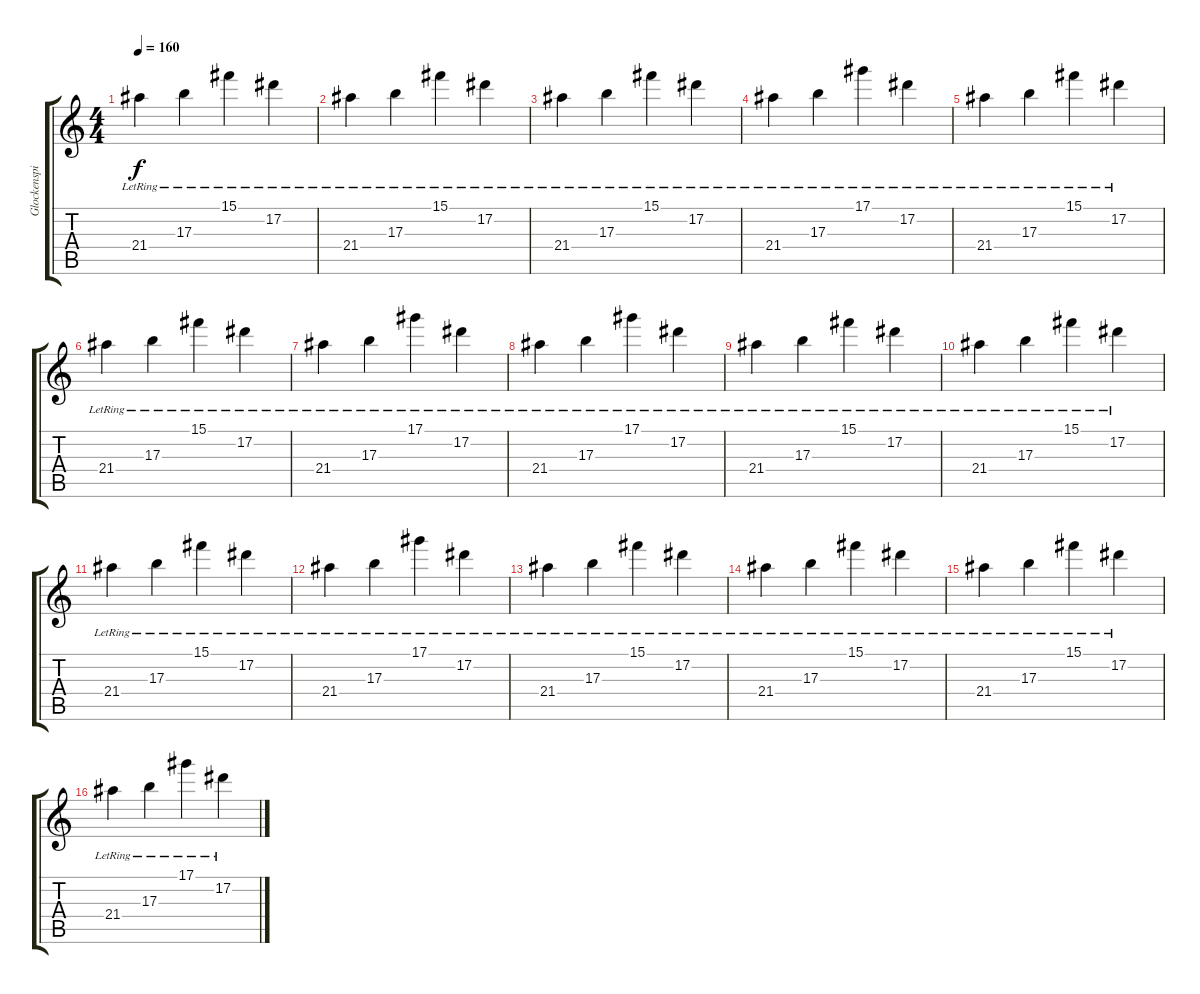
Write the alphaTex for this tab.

\track ("Glockenspiel #2" "Glockenspi") {instrument vibraphone}
\staff {score tabs}
\tuning (Eb5 Bb4 Gb4 Db4 Ab3 Db3) {hide}
\ts (4 4)
\tempo 160
\clef g2
\ks c
21.4{lr}.4{dy f} 17.3{lr}.4 15.1{lr}.4 17.2{lr}.4 |
21.4{lr}.4 17.3{lr}.4 15.1{lr}.4 17.2{lr}.4 |
21.4{lr}.4 17.3{lr}.4 15.1{lr}.4 17.2{lr}.4 |
21.4{lr}.4 17.3{lr}.4 17.1{lr}.4 17.2{lr}.4 |
21.4{lr}.4 17.3{lr}.4 15.1{lr}.4 17.2{lr}.4 |
21.4{lr}.4 17.3{lr}.4 15.1{lr}.4 17.2{lr}.4 |
21.4{lr}.4 17.3{lr}.4 17.1{lr}.4 17.2{lr}.4 |
21.4{lr}.4 17.3{lr}.4 17.1{lr}.4 17.2{lr}.4 |
21.4{lr}.4 17.3{lr}.4 15.1{lr}.4 17.2{lr}.4 |
21.4{lr}.4 17.3{lr}.4 15.1{lr}.4 17.2{lr}.4 |
21.4{lr}.4 17.3{lr}.4 15.1{lr}.4 17.2{lr}.4 |
21.4{lr}.4 17.3{lr}.4 17.1{lr}.4 17.2{lr}.4 |
21.4{lr}.4 17.3{lr}.4 15.1{lr}.4 17.2{lr}.4 |
21.4{lr}.4 17.3{lr}.4 15.1{lr}.4 17.2{lr}.4 |
21.4{lr}.4 17.3{lr}.4 15.1{lr}.4 17.2{lr}.4 |
21.4{lr}.4 17.3{lr}.4 17.1{lr}.4 17.2{lr}.4
